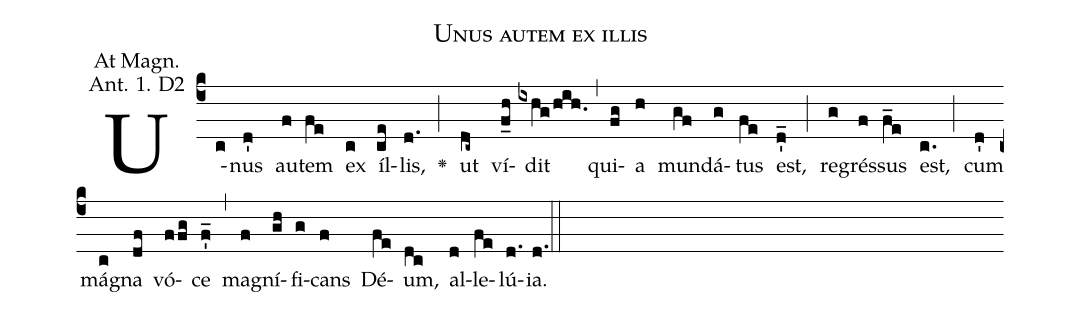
name: Unus autem ex illis;
office-part: Magnificat Antiphon;
mode: 1D2;
annotation: At Magn.;
annotation: Ant. 1. D2;
def-m1:}{\greseteolcustos{manual}{;
def-m2:\ifx\breakbeforeEuouae\undefined\else;
def-m3:\fi}\ifx\noeuouae\undefined\def\noeuouae{F}\fi\if\noeuouae F{;
def-m4:}\fi;
%%
% The syntax in this part is called gabc. Please refer to http://home.gna.org/gregorio/gabc/#basis

(c4)U-(c)nus(d') au(f)tem(fe) ex(c) íl(ce)lis,(d.) <v>\greheightstar</v>(;)
ut(dc~) ví(f_h)dit(ixhg/hih.) (,)
qui(fg)a(h) mun(gf)dá(g)tus(fe) est,(d'_) (;)
re(g)grés(f)sus(f_e) est,(c.) (;)
cum(d') má(c)gna(df) vó(f/fg)ce(f'_) (,)
ma(f)gní(gh)fi(g)cans(f) Dé(fe)um,(dc) al(d)le(fe)lú(d.[em1])ia.(d.) (::[em2]z[em3])

E(h) u(h) o(g) u(f) a(gf) e.(d.) (::[em4])
